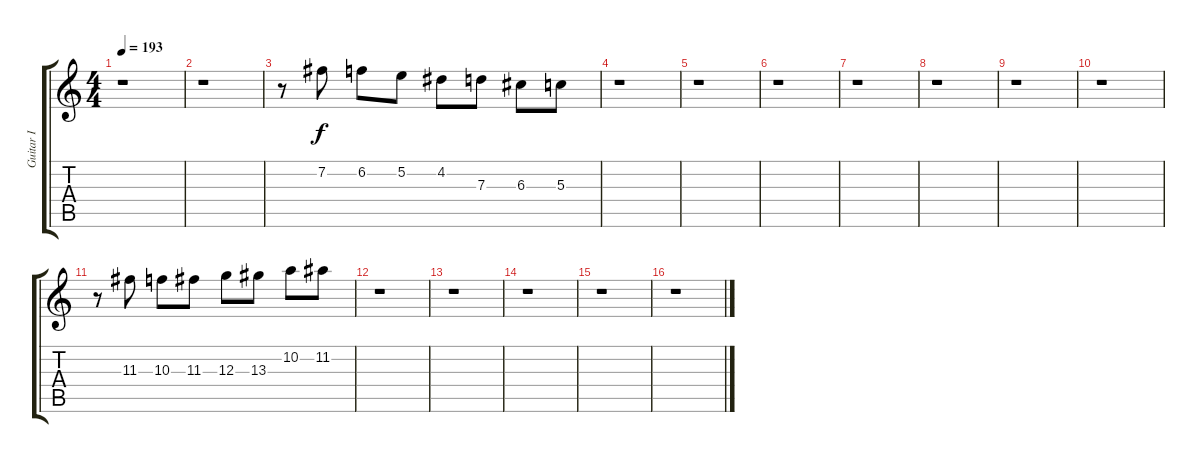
\track ("Guitar I" "Guitar I") {instrument distortionguitar}
\staff {score tabs}
\tuning (E4 B3 G3 D3 A2 E2) {hide}
\ts (4 4)
\tempo 193
\clef g2
\ks c
r.1{dy mp} |
r.1 |
r.8 7.2.8{dy f} 6.2.8 5.2.8 4.2.8 7.3.8 6.3.8 5.3.8 |
r.1 |
r.1 |
r.1 |
r.1 |
r.1 |
r.1 |
r.1 |
r.8 11.3.8 10.3.8 11.3.8 12.3.8 13.3.8 10.2.8 11.2.8 |
r.1 |
r.1 |
r.1 |
r.1 |
r.1
